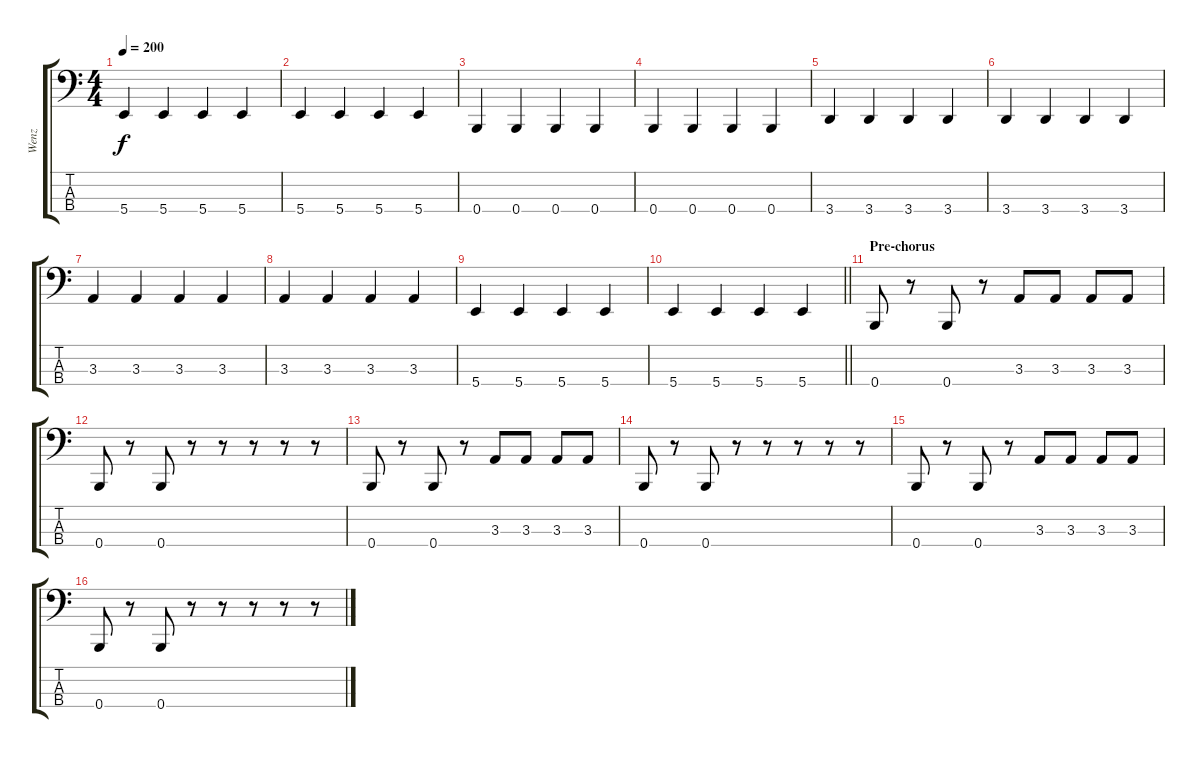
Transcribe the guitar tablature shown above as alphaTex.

\track ("Wenz" "Wenz") {instrument electricbasspick}
\staff {score tabs}
\tuning (E2 B1 Gb1 B0) {hide}
\ts (4 4)
\tempo 200
\clef f4
\ks c
5.4.4{dy f} 5.4.4 5.4.4 5.4.4 |
5.4.4 5.4.4 5.4.4 5.4.4 |
0.4.4 0.4.4 0.4.4 0.4.4 |
0.4.4 0.4.4 0.4.4 0.4.4 |
3.4.4 3.4.4 3.4.4 3.4.4 |
3.4.4 3.4.4 3.4.4 3.4.4 |
3.3.4 3.3.4 3.3.4 3.3.4 |
3.3.4 3.3.4 3.3.4 3.3.4 |
5.4.4 5.4.4 5.4.4 5.4.4 |
\barLineRight lightlight
5.4.4 5.4.4 5.4.4 5.4.4 |
\section ("" "Pre-chorus")
0.4.8 r.8 0.4.8 r.8 3.3.8 3.3.8 3.3.8 3.3.8 |
0.4.8 r.8 0.4.8 r.8 r.8 r.8 r.8 r.8 |
0.4.8 r.8 0.4.8 r.8 3.3.8 3.3.8 3.3.8 3.3.8 |
0.4.8 r.8 0.4.8 r.8 r.8 r.8 r.8 r.8 |
0.4.8 r.8 0.4.8 r.8 3.3.8 3.3.8 3.3.8 3.3.8 |
0.4.8 r.8 0.4.8 r.8 r.8 r.8 r.8 r.8
